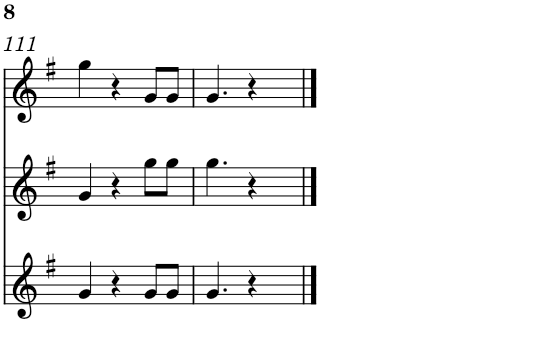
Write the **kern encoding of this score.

**kern	**kern	**kern
*part3	*part2	*part1
*staff3	*staff2	*staff1
*I"Gralla 3	*I"Gralla 2	*I"Gralla 1
!!LO:PB:g=z
*clefG2	*clefG2	*clefG2
*Trd8c14	*	*
*k[f#]	*k[f#]	*k[f#]
*M6/8	*M6/8	*M6/8
=111	=111	=111
4g/	4g/	4gg\
4r	4r	4r
8g/L	8gg\L	8g/L
8g/J	8gg\J	8g/J
=112	=112	=112
4.g/	4.gg\	4.g/
4r	4r	4r
8ryy	8ryy	8ryy
==	==	==
*-	*-	*-
